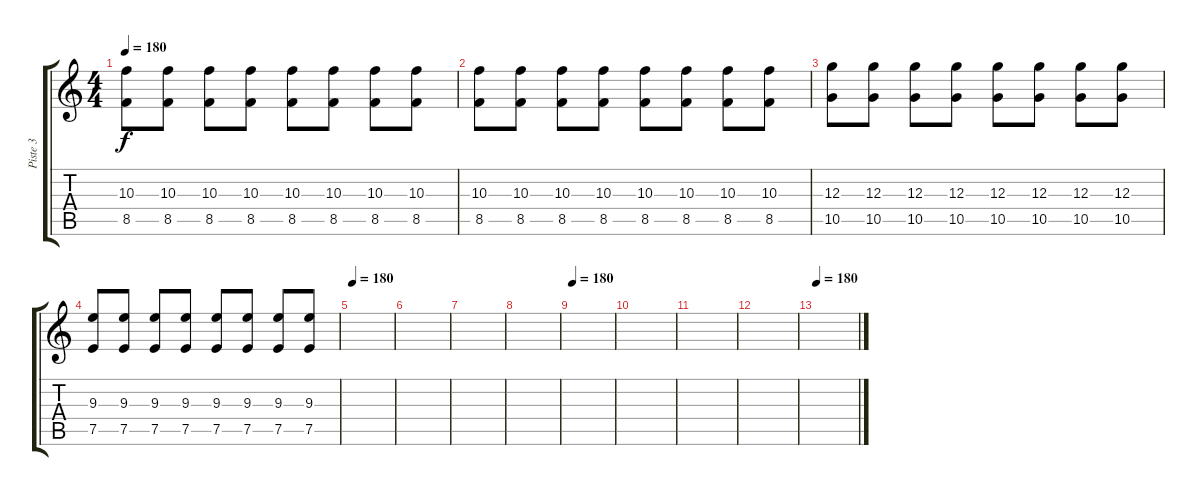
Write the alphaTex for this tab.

\track ("Piste 3" "Piste 3") {instrument distortionguitar}
\staff {score tabs}
\tuning (E4 B3 G3 D3 A2 D2) {hide}
\ts (4 4)
\tempo 180
\clef g2
\ks c
(10.3 8.5).8{dy f volume 10} (10.3 8.5).8 (10.3 8.5).8 (10.3 8.5).8 (10.3 8.5).8 (10.3 8.5).8 (10.3 8.5).8 (10.3 8.5).8 |
(10.3 8.5).8 (10.3 8.5).8 (10.3 8.5).8 (10.3 8.5).8 (10.3 8.5).8 (10.3 8.5).8 (10.3 8.5).8 (10.3 8.5).8 |
(12.3 10.5).8 (12.3 10.5).8 (12.3 10.5).8 (12.3 10.5).8 (12.3 10.5).8 (12.3 10.5).8 (12.3 10.5).8 (12.3 10.5).8 |
(9.3 7.5).8 (9.3 7.5).8 (9.3 7.5).8 (9.3 7.5).8 (9.3 7.5).8 (9.3 7.5).8 (9.3 7.5).8 (9.3 7.5).8 |
\tempo 180
|
|
|
|
\tempo 180
|
|
|
|
\tempo 180
